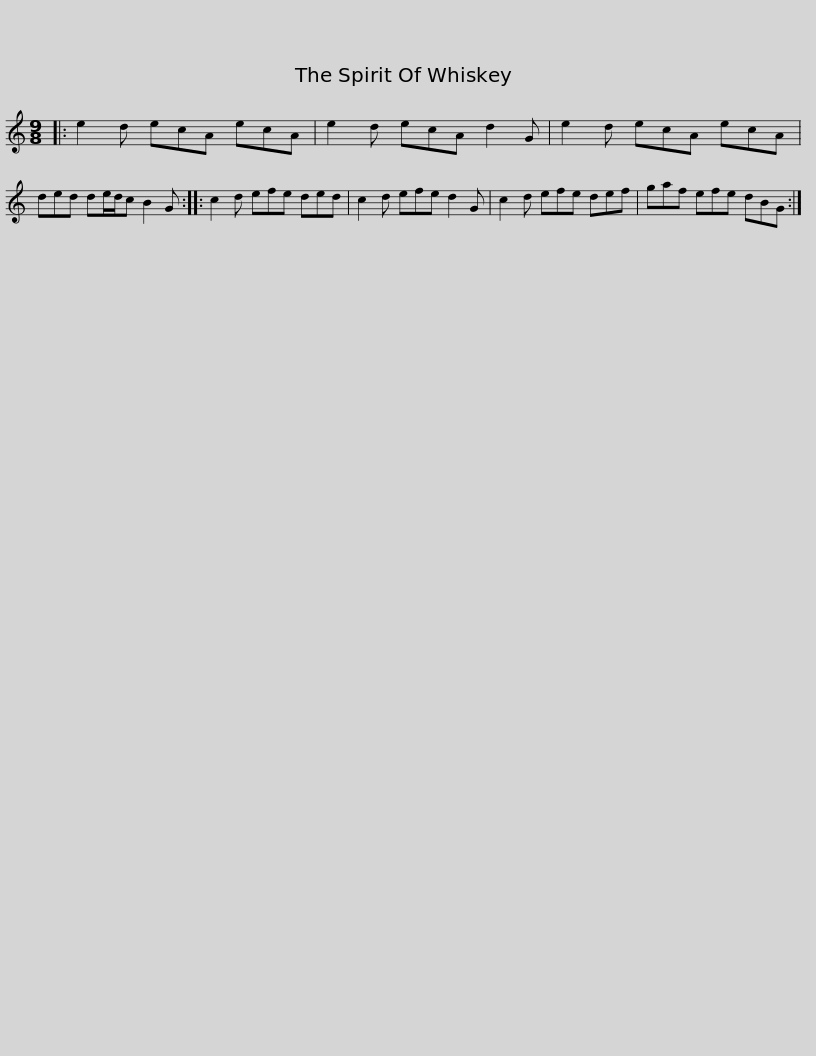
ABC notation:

X:1
L:1/8
M:9/8
I:linebreak $
K:C
V:1 treble
V:1
|: e2 d ecA ecA | e2 d ecA d2 G | e2 d ecA ecA | ded de/d/c B2 G :: c2 d efe ded |$ %5
 c2 d efe d2 G | c2 d efe def | gaf efe dBG :| %8
